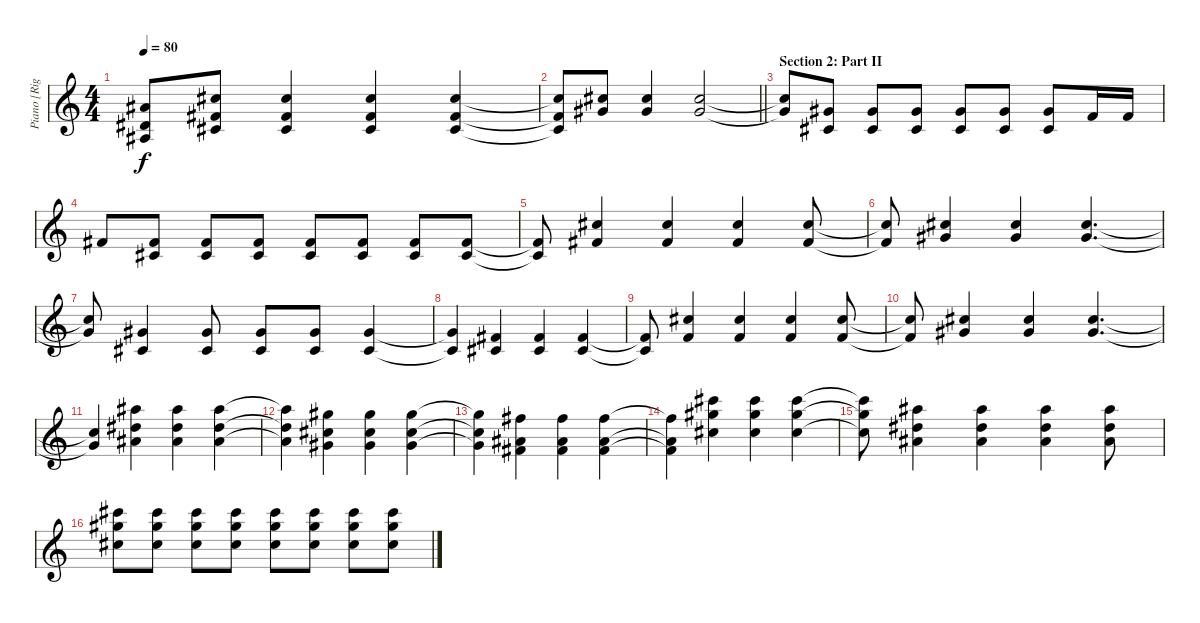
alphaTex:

\track ("Piano [Right Hand]" "Piano [Rig") {instrument acousticgrandpiano}
\staff {score}
\tuning (E5 B4 G4 D4 A3 E2) {hide}
\ts (4 4)
\tempo 80
\clef g2
\ks c
(3.3{t} 1.4{t} 1.5{t}).8{dy f} (2.2 4.4 4.5).8 (2.2 4.4 4.5).4 (2.2 4.4 4.5).4 (2.2 4.4 4.5).4 |
\barLineRight lightlight
(2.2{t} 4.4{t} 4.5{t}).8 (2.2 1.3).8 (2.2 1.3).4 (2.2 1.3).2 |
\section ("" "Section 2: Part II")
(2.2{t} 1.3{t}).8 (6.4 4.5).8 (6.4 4.5).8 (6.4 4.5).8 (6.4 4.5).8 (6.4 4.5).8 (6.4 4.5).8 3.4.16 3.4.16 |
4.4.8 (4.4 4.5).8 (4.4 4.5).8 (4.4 4.5).8 (4.4 4.5).8 (4.4 4.5).8 (4.4 4.5).8 (4.4 4.5).8 |
(4.4{t} 4.5{t}).8 (2.2 4.4).4 (2.2 4.4).4 (2.2 4.4).4 (2.2 4.4).8 |
(2.2{t} 4.4{t}).8 (2.2 1.3).4 (2.2 1.3).4 (2.2 1.3).4{d} |
(2.2{t} 1.3{t}).8 (6.4 4.5).4 (6.4 4.5).8 (6.4 4.5).8 (6.4 4.5).8 (6.4 4.5).4 |
(6.4{t} 4.5{t}).4 (4.4 4.5).4 (4.4 4.5).4 (4.4 4.5).4 |
(4.4{t} 4.5{t}).8 (2.2 3.4).4 (2.2 3.4).4 (2.2 3.4).4 (2.2 3.4).8 |
(2.2{t} 3.4{t}).8 (2.2 1.3).4 (2.2 1.3).4 (2.2 1.3).4{d} |
(2.2{t} 1.3{t}).4 (6.1 8.3 8.4).4 (6.1 8.3 8.4).4 (6.1 8.3 8.4).4 |
(6.1{t} 8.3{t} 8.4{t}).4 (4.1 6.3 6.4).4 (4.1 6.3 6.4).4 (4.1 6.3 6.4).4 |
(4.1{t} 6.3{t} 6.4{t}).4 (2.1 3.3 4.4).4 (2.1 3.3 4.4).4 (2.1 3.3 4.4).4 |
(2.1{t} 3.3{t} 4.4{t}).4 (9.1 9.2 11.4).4 (9.1 9.2 11.4).4 (9.1 9.2 11.4).4 |
(9.1{t} 9.2{t} 11.4{t}).8 (6.1 8.3 8.4).4 (6.1 8.3 8.4).4 (6.1 8.3 8.4).4 (6.1 8.3 8.4).8 |
(9.1 9.2 11.4).8 (9.1 9.2 11.4).8 (9.1 9.2 11.4).8 (9.1 9.2 11.4).8 (9.1 9.2 11.4).8 (9.1 9.2 11.4).8 (9.1 9.2 11.4).8 (9.1 9.2 11.4).8
